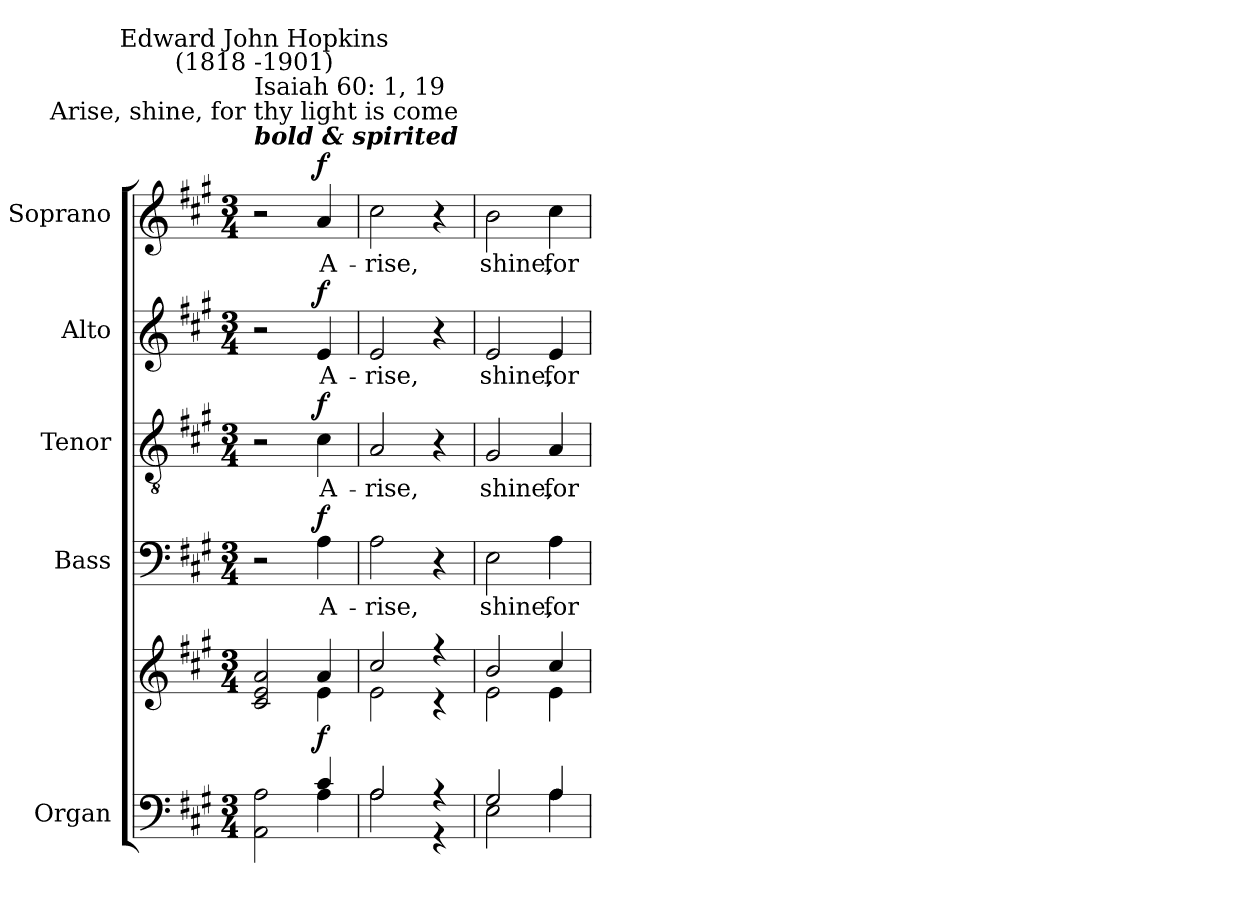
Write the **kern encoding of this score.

**kern	**kern	**dynam	**kern	**text	**dynam	**kern	**text	**dynam	**kern	**text	**dynam	**kern	**text	**dynam
*part5	*part5	*part5	*part4	*part4	*part4	*part3	*part3	*part3	*part2	*part2	*part2	*part1	*part1	*part1
*staff6	*staff5	*staff5/6	*staff4	*staff4	*staff4	*staff3	*staff3	*staff3	*staff2	*staff2	*staff2	*staff1	*staff1	*staff1
*I"Organ	*	*	*I"Bass	*	*	*I"Tenor	*	*	*I"Alto	*	*	*I"Soprano	*	*
*	*	*	*I'B	*	*	*I'T	*	*	*I'A	*	*	*I'S	*	*
*clefF4	*clefG2	*	*clefF4	*	*	*clefGv2	*	*	*clefG2	*	*	*clefG2	*	*
*k[f#c#g#]	*k[f#c#g#]	*	*k[f#c#g#]	*	*	*k[f#c#g#]	*	*	*k[f#c#g#]	*	*	*k[f#c#g#]	*	*
*A:	*A:	*	*A:	*	*	*A:	*	*	*A:	*	*	*A:	*	*
*M3/4	*M3/4	*	*M3/4	*	*	*M3/4	*	*	*M3/4	*	*	*M3/4	*	*
=1	=1	=1	=1	=1	=1	=1	=1	=1	=1	=1	=1	=1	=1	=1
*^	*^	*	*	*	*	*	*	*	*	*	*	*	*	*
!	!	!	!	!	!	!	!	!	!	!	!	!	!	!LO:TX:a:Bi:t=bold & spirited	!	!
!	!	!	!	!	!	!	!	!	!	!	!	!	!	!LO:TX:a:cj:t=Arise, shine, for thy light is come	!	!
!	!	!	!	!	!	!	!	!	!	!	!	!	!	!LO:TX:a:t=Isaiah 60&colon; 1, 19	!	!
!	!	!	!	!	!	!	!	!	!	!	!	!	!	!LO:TX:a:cj:t=Edward John Hopkins\n(1818 -1901)	!	!
2ryy	2AA 2A	2c# 2e 2a	2ryy	.	2r	.	.	2r	.	.	2r	.	.	2r	.	.
!	!	!	!	!LO:DY:b	!	!LO:LY:b	!LO:DY:b	!	!LO:LY:b	!LO:DY:b	!	!LO:LY:b	!LO:DY:b	!	!LO:LY:b	!LO:DY:b
4c#	4A	4a	4e	f	4A	A-	f	4c#	A-	f	4e	A-	f	4a	A-	f
=2	=2	=2	=2	=2	=2	=2	=2	=2	=2	=2	=2	=2	=2	=2	=2	=2
!	!	!	!	!	!	!LO:LY:b	!	!	!LO:LY:b	!	!	!LO:LY:b	!	!	!LO:LY:b	!
2A	2A	2cc#/	2e	.	2A	-rise,	.	2A	-rise,	.	2e	-rise,	.	2cc#	-rise,	.
4r	4r	4r	4r	.	4r	.	.	4r	.	.	4r	.	.	4r	.	.
=3	=3	=3	=3	=3	=3	=3	=3	=3	=3	=3	=3	=3	=3	=3	=3	=3
!	!	!	!	!	!	!LO:LY:b	!	!	!LO:LY:b	!	!	!LO:LY:b	!	!	!LO:LY:b	!
2G#	2E	2b/	2e	.	2E	shine,	.	2G#	shine,	.	2e	shine,	.	2b	shine,	.
!	!	!	!	!	!	!LO:LY:b	!	!	!LO:LY:b	!	!	!LO:LY:b	!	!	!LO:LY:b	!
4A	4A	4cc#/	4e	.	4A	for	.	4A	for	.	4e	for	.	4cc#	for	.
*v	*v	*	*	*	*	*	*	*	*	*	*	*	*	*	*	*
*	*v	*v	*	*	*	*	*	*	*	*	*	*	*	*	*
=	=	=	=	=	=	=	=	=	=	=	=	=	=	=
*-	*-	*-	*-	*-	*-	*-	*-	*-	*-	*-	*-	*-	*-	*-
